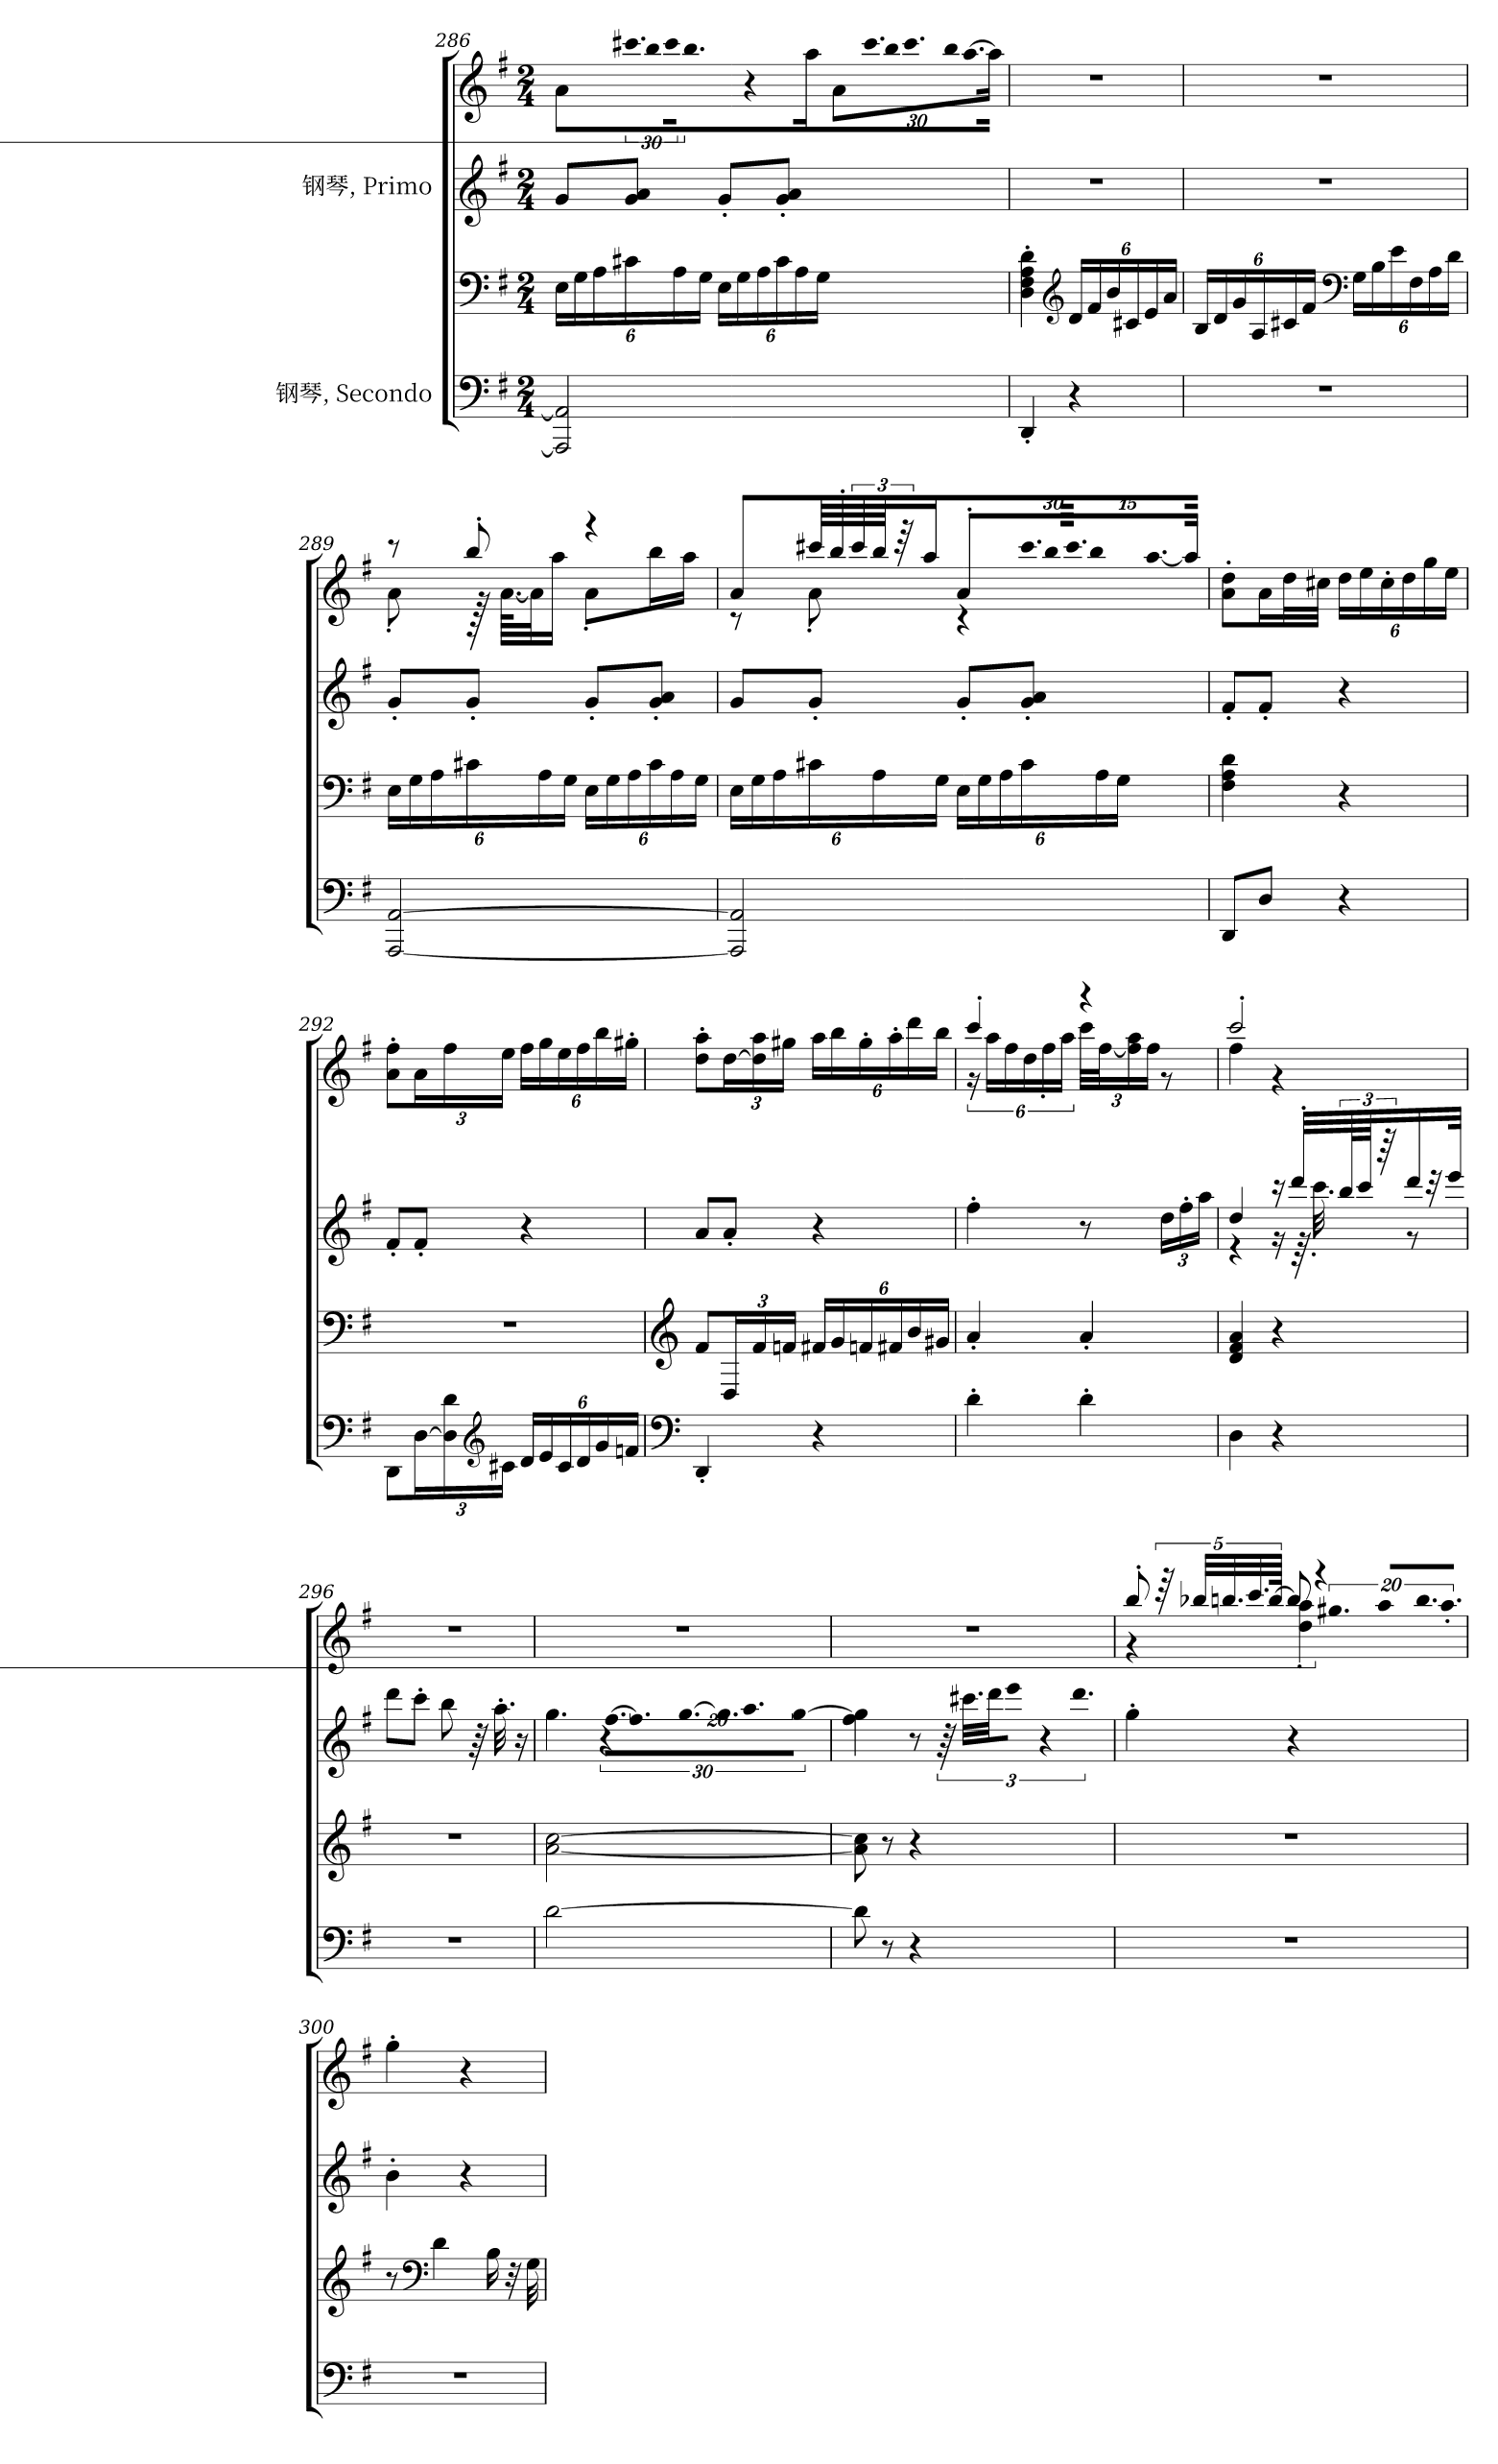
**kern	**kern	**kern	**kern
*part2	*part2	*part1	*part1
*staff4	*staff3	*staff2	*staff1
*I"钢琴, Secondo	*	*I"钢琴, Primo	*
*clefF4	*clefF4	*clefG2	*clefG2
*k[f#]	*k[f#]	*k[f#]	*k[f#]
*M2/4	*M2/4	*M2/4	*M2/4
*	*Xbrackettup	*	*
=286	=286	=286	=286
2AAA/] 2AA/]	24E\LL	8g/L	8a\L
.	24G\	.	.
.	24A\	.	.
!	!	!	!LO:N:vis=256.
.	24c#X\	8g/ 8a/J	1920%17ccc#X\KLLL
!	!	!	!LO:N:vis=256%9
.	.	.	960%17bb\
!	!	!	!LO:N:vis=256%9
.	.	.	960%17ccc#\
.	24A\	.	.
.	.	.	1920ryy
!	!	!	!LO:N:vis=256.
.	.	.	1920%17bb\JJJJk
!	!	!	!LO:N:vis=128
.	.	.	1920%17r
.	.	.	16aa\
.	24G\JJ	.	.
.	24E\LL	8g'/L	8a\L
.	24G\	.	.
.	24A\	.	.
*	*	*	*Xbrackettup
!	!	!	!LO:N:vis=256.
.	24c#\	8g/' 8a/'J	1920%17ccc#\KLLL
!	!	!	!LO:N:vis=256%9
.	.	.	960%17bb\
!	!	!	!LO:N:vis=256.
.	.	.	1920%17ccc#\K
.	.	.	1920ryy
!	!	!	!LO:N:vis=256%9
.	.	.	960%17bb\
.	24A\	.	.
!	!	!	!LO:N:vis=256.
.	.	.	[1920%17aa\JJK
.	.	.	16aa\JJ]
.	24G\JJ	.	.
!!LO:LB:g=z
=287	=287	=287	=287
4DD'/	4D\' 4F#\' 4A\' 4d\'	2r	2r
*	*clefG2	*	*
4r	24d/LL	.	.
.	24f#/	.	.
.	24b/	.	.
.	24c#X/	.	.
.	24e/	.	.
.	24a/JJ	.	.
=288	=288	=288	=288
2r	24B/LL	2r	2r
.	24d/	.	.
.	24g/	.	.
.	24A/	.	.
.	24c#X/	.	.
.	24f#/JJ	.	.
*	*clefF4	*	*
.	24G\LL	.	.
.	24B\	.	.
.	24e\	.	.
.	24F#\	.	.
.	24A\	.	.
.	24d\JJ	.	.
=289	=289	=289	=289
*	*	*	*^
[2AAA/ [2AA/	24E\LL	8g'/L	8r	8a'\
.	24G\	.	.	.
.	24A\	.	.	.
.	24c#X\	8g'/J	8bb'/	128r
.	.	.	.	[64.a\KLLL
.	.	.	.	32a\J]
.	24A\	.	.	.
.	.	.	.	16aa\JJ
.	24G\JJ	.	.	.
.	24E\LL	8g'/L	4r	8a'\L
.	24G\	.	.	.
.	24A\	.	.	.
.	24c#\	8g/' 8a/'J	.	16bb\L
.	24A\	.	.	.
.	.	.	.	16aa\JJ
.	24G\JJ	.	.	.
!!LO:PB:g=z	!!
=290	=290	=290	=290	=290
2AAA/] 2AA/]	24E\LL	8g/L	8a/L	8r
.	24G\	.	.	.
.	24A\	.	.	.
.	24c#X\	8g'/J	64ccc#X/LLL	8a'\
.	.	.	64bb'/	.
*	*	*	*brackettup	*
.	.	.	96ccc#/	.
.	24A\	.	96bb/JJJJ	.
.	.	.	96r	.
.	.	.	16aa/	.
.	24G\JJ	.	.	.
.	24E\LL	8g'/L	8a'/L	4r
.	24G\	.	.	.
.	24A\	.	.	.
*	*	*	*Xbrackettup	*
!	!	!	!LO:N:vis=256.	!
.	24c#\	8g/' 8a/'J	1920%17ccc#/KLLL	.
!	!	!	!LO:N:vis=256%9	!
.	.	.	960%17bb/	.
!	!	!	!LO:N:vis=256.	!
.	.	.	1920%17ccc#/K	.
.	.	.	1920ryy	.
!	!	!	!LO:N:vis=256%9	!
.	.	.	960%17bb/	.
.	24A\	.	.	.
!	!	!	!LO:N:vis=256.	!
.	.	.	[1920%17aa/JJK	.
.	.	.	16aa/JJ]	.
.	24G\JJ	.	.	.
*	*	*	*v	*v
=291	=291	=291	=291
8DD/L	4F#\ 4A\ 4d\	8f#'/L	8a\' 8dd\'L
8D/J	.	8f#'/J	16a\L
.	.	.	32dd\L
.	.	.	32cc#X\JJJ
4r	4r	4r	24dd\LL
.	.	.	24ee\
.	.	.	24cc#'\
.	.	.	24dd\
.	.	.	24gg\
.	.	.	24ee\JJ
!!LO:LB:g=z
=292	=292	=292	=292
8DD\L	2r	8f#'/L	8a\' 8ff#\'L
*Xbrackettup	*	*	*
[24D\L	.	8f#'/J	24a\L
24D\] 24d\	.	.	24ff#\
*clefG2	*	*	*
24c#X\JJ	.	.	24ee\JJ
24d/LL	.	4r	24ff#\LL
24e/	.	.	24gg\
24c#/	.	.	24ee\
24d/	.	.	24ff#\
24g/	.	.	24bb\
24fn/JJ	.	.	24gg#X'\JJ
=293	=293	=293	=293
*clefF4	*clefG2	*	*
4DD'/	8f#/L	8a/L	8dd\' 8aa\'L
.	24D/L	8a'/J	[24dd\L
.	24f#/	.	24dd\] 24aa\
.	24fn/JJ	.	24gg#X\JJ
4r	24f#X/LL	4r	24aa\LL
.	24g/	.	24bb\
.	24fn/	.	24gg#'\
.	24f#X/	.	24aa'\
.	24b/	.	24ddd\
.	24g#X/JJ	.	24bb\JJ
!!LO:LB:g=z
=294	=294	=294	=294
*	*	*	*^
*	*	*	*	*brackettup
4d'\	4a'/	4ff#'\	4ccc'/	24r
.	.	.	.	24aa\LL
.	.	.	.	24ff#\
*	*	*	*	*Xbrackettup
.	.	.	.	24dd\
.	.	.	.	24ff#'\
.	.	.	.	24aa\JJ
4d'\	4a'/	8r	4r	48ccc\LLL
.	.	.	.	[48ff#\J
.	.	.	.	24ff#\] 24aa\
.	.	.	.	24ff#\JJ
*	*	*Xbrackettup	*	*
.	.	24dd\LL	.	8r
.	.	24ff#'\	.	.
.	.	24aa\JJ	.	.
=295	=295	=295	=295	=295
*	*	*^	*	*
4D\	4d/ 4f#/ 4a/	4dd/	4r	2ccc'/	4ff#\
4r	4r	16r	16r	.	4r
.	.	32ddd'/LLL	64r	.	.
.	.	.	32.ccc'\	.	.
*	*	*brackettup	*	*	*
.	.	96bb/L	.	.	.
.	.	96ccc/JJJJ	.	.	.
.	.	96r	.	.	.
.	.	16ddd/	8r	.	.
.	.	32r	.	.	.
.	.	32eee/	.	.	.
*	*	*v	*v	*	*
*	*	*	*v	*v
=296	=296	=296	=296
2r	2r	8ddd\L	2r
.	.	8ccc'\J	.
.	.	8bb\	.
.	.	64r	.
.	.	32.aa'\	.
.	.	16r	.
!!LO:PB:g=z
=297	=297	=297	=297
[2d\	[2a\ [2cc\	4.gg\	2r
!	!	!LO:N:vis=128	!
.	.	1920%17r	.
!	!	!LO:N:vis=256.	!
.	.	[1920%17ff#\KLLLL	.
!	!	!LO:N:vis=32.	!
.	.	640%17ff#\]	.
.	.	1920ryy	.
!	!	!LO:N:vis=256.	!
.	.	[1920%17gg\K	.
!	!	!LO:N:vis=32.	!
.	.	640%17gg\]	.
!	!	!LO:N:vis=32.	!
.	.	640%17aa\	.
.	.	1920ryy	.
!	!	!LO:N:vis=256%9	!
.	.	[960%17gg\JJJJ	.
=298	=298	=298	=298
8d\]	8a\] 8cc\]	4ff#\ 4gg\]	2r
8r	8r	.	.
4r	4r	8r	.
.	.	96r	.
.	.	48.ccc#X\LLL	.
.	.	48ddd\	.
.	.	32eee\JJJ	.
.	.	128r	.
.	.	64.ddd\	.
!!LO:LB:g=z
=299	=299	=299	=299
*	*	*	*^
2r	2r	4gg'\	8bb'/	4r
*	*	*	*brackettup	*
.	.	.	80r	.
.	.	.	40bb-X/LLL	.
.	.	.	40.bbn/	.
.	.	.	40.ccc/	.
.	.	.	[80bb/JJJk	.
.	.	4r	8bb/]	4dd\' 4aa\'
!	!	!	!LO:N:vis=128	!
.	.	.	1920%17r	.
!	!	!	!LO:N:vis=32.	!
.	.	.	640%17gg#X/	.
.	.	.	1920ryy	.
!	!	!	!LO:N:vis=32	!
.	.	.	640%23aa/LLL	.
!	!	!	!LO:N:vis=32.	!
.	.	.	640%17bb/L	.
!	!	!	!LO:N:vis=32.	!
.	.	.	640%17aa'/JJJJ	.
*	*	*	*v	*v
=300	=300	=300	=300
2r	8r	4b'\	4gg'\
*	*clefF4	*	*
.	4d\	.	.
.	.	4r	4r
.	16B\	.	.
.	32r	.	.
.	32G\	.	.
=	=	=	=
*-	*-	*-	*-
